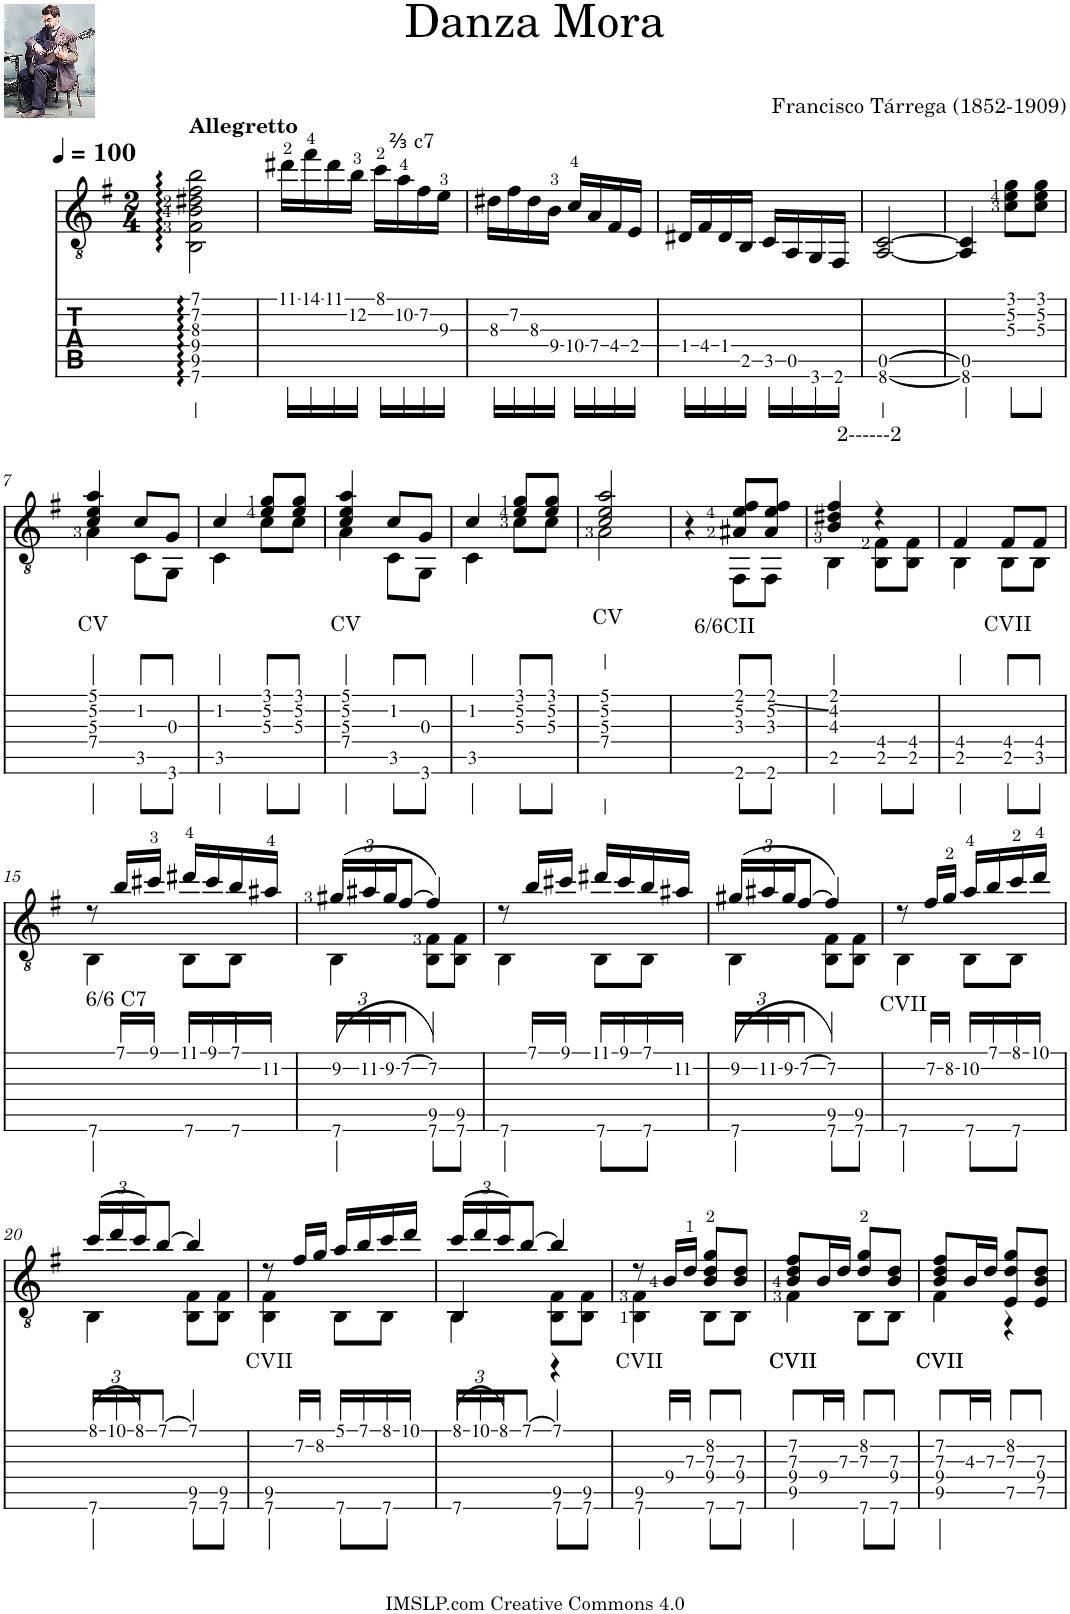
**kern	**kern	**text
*part2	*part1	*part1
*staff2	*staff1	*staff1
*I"Chitarra classica (Intavolatura)	*I"Chitarra classica, Guitar Standard	*
*stria6	*	*
*	*clefGv2	*
*k[f#]	*k[f#]	*
*M2/4	*M2/4	*
*MM100	*MM100	*
=1	=1	=1
!	!LO:TX:a:B:t=Allegretto	!
2BB\ 2F#\ 2B\ 2d#X\ 2f#\ 2b\	2BB\ 2F#\ 2B\ 2d#X\ 2f#\ 2b\	.
=2	=2	=2
16dd#X\LL	16dd#X\LL	.
16ff#\	16ff#\	.
16dd#\	16dd#\	.
16b\JJ	16b\JJ	.
16cc\LL	16cc\LL	.
16a\	16a\	.
!	!LO:TX:a:t=⅔ c7	!
16f#\	16f#\	.
16e\JJ	16e\JJ	.
=3	=3	=3
16d#X\LL	16d#X\LL	.
16f#\	16f#\	.
16d#\	16d#\	.
16B\JJ	16B\JJ	.
16c\LL	16c/LL	.
16A\	16A/	.
16F#\	16F#/	.
16E\JJ	16E/JJ	.
=4	=4	=4
16D#X\LL	16D#X/LL	.
16F#\	16F#/	.
16D#\	16D#/	.
16BB\JJ	16BB/JJ	.
16C\LL	16C/LL	.
16AA\	16AA/	.
16GG\	16GG/	.
!LO:TX:b:t=2------2	!	!
16FF#\JJ	16FF#/JJ	.
=5	=5	=5
[2C\ [2AA\	[2AA/ [2C/	.
=6	=6	=6
4C\] 4AA\]	4AA/] 4C/]	.
8c\ 8e\ 8g\L	8c\ 8e\ 8g\L	.
8c\ 8e\ 8g\J	8c\ 8e\ 8g\J	.
!!LO:LB:g=z
=7	=7	=7
*^	*	*
!	!	!	!LO:LY:b
*	*	*^	*
4c/ 4e/ 4a/	4A\	4c/ 4e/ 4a/	4A\	CV
8c/L	8C\L	8c/L	8C\L	.
8G/J	8GG\J	8G/J	8GG\J	.
=8	=8	=8	=8	=8
4c/	4C\	4c/	4C\	.
8e/ 8g/L	8c\L	8e/ 8g/L	8c\L	.
8e/ 8g/J	8c\J	8e/ 8g/J	8c\J	.
=9	=9	=9	=9	=9
!	!	!	!	!LO:LY:b
4c/ 4e/ 4a/	4A\	4c/ 4e/ 4a/	4A\	CV
8c/L	8C\L	8c/L	8C\L	.
8G/J	8GG\J	8G/J	8GG\J	.
=10	=10	=10	=10	=10
4c/	4C\	4c/	4C\	.
8e/ 8g/L	8c\L	8e/ 8g/L	8c\L	.
8e/ 8g/J	8c\J	8e/ 8g/J	8c\J	.
=11	=11	=11	=11	=11
!LO:TX:a:t=CV	!	!	!	!
2c/ 2e/ 2a/	2A\	2c/ 2e/ 2a/	2A\	.
=12	=12	=12	=12	=12
4r	4ryy	4r	4ryy	.
!	!	!	!	!LO:LY:b
8A#X/ 8e/ 8f#/L	8FF#\L	8A#X/ 8e/ 8f#/L	8FF#\L	6/6CII
8A#/ 8e/ 8f#/J	8FF#\J	8A#/ 8e/ 8f#/J	8FF#\J	.
=13	=13	=13	=13	=13
4B/ 4d#X/ 4f#/	4BB\	4B/ 4d#X/ 4f#/	4BB\	.
4r	8BB\ 8F#\L	4r	8BB\ 8F#\L	.
.	8BB\ 8F#\J	.	8BB\ 8F#\J	.
=14	=14	=14	=14	=14
4F#/	4BB\	4F#/	4BB\	.
!	!	!	!	!LO:LY:b
8F#/L	8BB\L	8F#/L	8BB\L	CVII
8F#/J	8C\J	8F#/J	8BB\J	.
!!LO:LB:g=z
=15	=15	=15	=15	=15
*	*^	*	*^	*
!LO:TX:a:t=6/6 C7	!	!	!	!	!	!
8r	4BB\	4ryy	8r	4BB\	4ryy	.
16b/LL	.	.	16b/LL	.	.	.
16cc#X/JJ	.	.	16cc#X/JJ	.	.	.
16dd#X/LL	4ryy	8BB/L	16dd#X/LL	4ryy	8BB\L	.
16cc#/	.	.	16cc#/	.	.	.
16b/	.	8BB/J	16b/	.	8BB\J	.
16a#X/JJ	.	.	16a#X/JJ	.	.	.
*v	*v	*v	*	*	*	*
*	*v	*v	*v	*
=16	=16	=16
*Xbrackettup	*Xbrackettup	*
*^	*^	*
(24g#X/LL	4BB\	(24g#X/LL	4BB\	.
24a#X/	.	24a#X/	.	.
24g#/J	.	24g#/J	.	.
[8f#/J	.	[8f#/J	.	.
4f#/])	8BB\ 8F#\L	4f#/])	8BB\ 8F#\L	.
.	8BB\ 8F#\J	.	8BB\ 8F#\J	.
=17	=17	=17	=17	=17
8r	4BB\	8r	4BB\	.
16b/LL	.	16b/LL	.	.
16cc#X/JJ	.	16cc#X/JJ	.	.
16dd#X/LL	8BB\L	16dd#X/LL	8BB\L	.
16cc#/	.	16cc#/	.	.
16b/	8BB\J	16b/	8BB\J	.
16a#X/JJ	.	16a#X/JJ	.	.
=18	=18	=18	=18	=18
(24g#X/LL	4BB\	(24g#X/LL	4BB\	.
24a#X/	.	24a#X/	.	.
24g#/J	.	24g#/J	.	.
[8f#/J	.	[8f#/J	.	.
4f#/])	8BB\ 8F#\L	4f#/])	8BB\ 8F#\L	.
.	8BB\ 8F#\J	.	8BB\ 8F#\J	.
=19	=19	=19	=19	=19
!	!	!	!	!LO:LY:b
8r	4BB\	8r	4BB\	CVII
16f#/LL	.	16f#/LL	.	.
16g/JJ	.	16g/JJ	.	.
16a/LL	8BB\L	16a/LL	8BB\L	.
16b/	.	16b/	.	.
16cc/	8BB\J	16cc/	8BB\J	.
16dd/JJ	.	16dd/JJ	.	.
!!LO:LB:g=z	!!
=20	=20	=20	=20	=20
(24cc/LL	4BB\	(24cc/LL	4BB\	.
24dd/	.	24dd/	.	.
24cc/J)	.	24cc/J)	.	.
[8b/J	.	[8b/J	.	.
4b/]	8BB\ 8F#\L	4b/]	8BB\ 8F#\L	.
.	8BB\ 8F#\J	.	8BB\ 8F#\J	.
=21	=21	=21	=21	=21
!	!	!	!	!LO:LY:b
8r	4BB\ 4F#\	8r	4BB\ 4F#\	CVII
16f#/LL	.	16f#/LL	.	.
16g/JJ	.	16g/JJ	.	.
16a/LL	8BB\L	16a/LL	8BB\L	.
16b/	.	16b/	.	.
16cc/	8BB\J	16cc/	8BB\J	.
16dd/JJ	.	16dd/JJ	.	.
=22	=22	=22	=22	=22
*	*^	*	*^	*
(24cc/LL	4r	4BB/	(24cc/LL	4BB\	4BB/	.
24dd/	.	.	24dd/	.	.	.
24cc/J)	.	.	24cc/J)	.	.	.
[8b/J	.	.	[8b/J	.	.	.
4b/]	8BB\ 8F#\L	4r	4b/]	8BB\ 8F#\L	4r	.
.	8BB\ 8F#\J	.	.	8BB\ 8F#\J	.	.
*	*v	*v	*	*	*	*
*	*	*	*v	*v	*
=23	=23	=23	=23	=23
!	!	!	!	!LO:LY:b
8r	4BB\ 4F#\	8r	4BB\ 4F#\	CVII
16B/LL	.	16B/LL	.	.
16d/JJ	.	16d/JJ	.	.
8B/ 8d/ 8g/L	8BB\L	8B/ 8d/ 8g/L	8BB\L	.
8B/ 8d/J	8BB\J	8B/ 8d/J	8BB\J	.
=24	=24	=24	=24	=24
!	!	!	!	!LO:LY:b
8B/ 8d/ 8f#/L	4F#\	8B/ 8d/ 8f#/L	4F#\	CVII
16B/L	.	16B/L	.	.
16d/JJ	.	16d/JJ	.	.
8d/ 8g/L	8BB\L	8d/ 8g/L	8BB\L	.
8B/ 8d/J	8BB\J	8B/ 8d/J	8BB\J	.
=25	=25	=25	=25	=25
!	!	!	!	!LO:LY:b
8B/ 8d/ 8f#/L	4F#\	8B/ 8d/ 8f#/L	4F#\	CVII
16B/L	.	16B/L	.	.
16d/JJ	.	16d/JJ	.	.
8E/ 8d/ 8g/L	4r	8E/ 8d/ 8g/L	4r	.
8E/ 8B/ 8d/J	.	8E/ 8B/ 8d/J	.	.
*v	*v	*	*	*
*	*v	*v	*
=	=	=
*-	*-	*-
